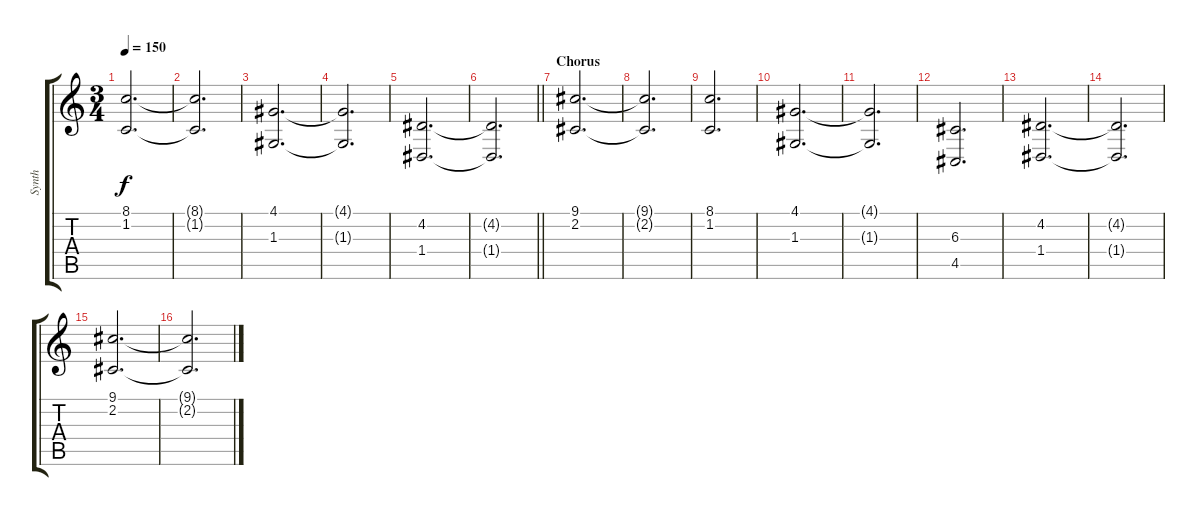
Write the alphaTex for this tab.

\track ("Synth" "Synth") {instrument stringensemble1}
\staff {score tabs}
\tuning (E4 B3 G3 D3 A2 D2) {hide}
\ts (3 4)
\tempo 150
\clef g2
\ks c
(8.1 1.2).2{d dy f} |
(8.1{t} 1.2{t}).2{d} |
(4.1 1.3).2{d} |
(4.1{t} 1.3{t}).2{d} |
(4.2 1.4).2{d} |
\barLineRight lightlight
(4.2{t} 1.4{t}).2{d} |
\section ("" "Chorus")
(9.1 2.2).2{d} |
(9.1{t} 2.2{t}).2{d} |
(8.1 1.2).2{d} |
(4.1 1.3).2{d} |
(4.1{t} 1.3{t}).2{d} |
(6.3 4.5).2{d} |
(4.2 1.4).2{d} |
(4.2{t} 1.4{t}).2{d} |
(9.1 2.2).2{d} |
(9.1{t} 2.2{t}).2{d}
